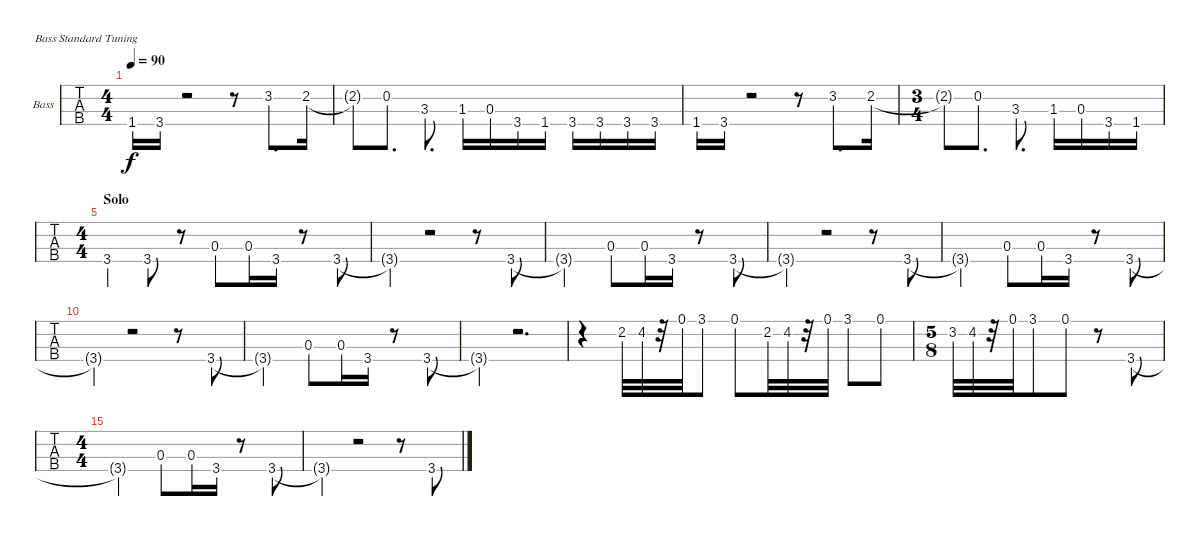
\bracketExtendMode nobrackets
\firstSystemTrackNameOrientation horizontal
\otherSystemsTrackNameOrientation horizontal
\defaultBarNumberDisplay FirstOfSystem
\track ("Bass" "Bass") {instrument fretlessbass}
\staff {tabs}
\tuning (G2 D2 A1 E1)
\ts (4 4)
\tempo 90
\clef f4
\ks c
1.4.16{dy f} 3.4.16 r.2 r.8 3.2.8{d} 2.2.16 |
2.2{t}.8 0.2.8{d} 3.3.8{d} 1.3.16 0.3.16 3.4.16 1.4.16 3.4.16 3.4.16 3.4.16 3.4.16 |
1.4.16 3.4.16 r.2 r.8 3.2.8{d} 2.2.16 |
\ts (3 4)
2.2{t}.8 0.2.8{d} 3.3.8{d} 1.3.16 0.3.16 3.4.16 1.4.16 |
\ts (4 4)
\section ("" "Solo")
3.4.4 3.4.8 r.8 0.3.8 0.3.16 3.4.16 r.8 3.4.8 |
3.4{t}.4 r.2 r.8 3.4.8 |
3.4{t}.2 0.3.8 0.3.16 3.4.16 r.8 3.4.8 |
3.4{t}.4 r.2 r.8 3.4.8 |
3.4{t}.2 0.3.8 0.3.16 3.4.16 r.8 3.4.8 |
3.4{t}.4 r.2 r.8 3.4.8 |
3.4{t}.2 0.3.8 0.3.16 3.4.16 r.8 3.4.8 |
3.4{t}.4 r.2{d} |
r.4 2.2.32 4.2.32 r.32 0.1.32 3.1.8 0.1.8 2.2.32 4.2.32 r.32 0.1.32 3.1.8 0.1.8 |
\ts (5 8)
3.2.32 4.2.32 r.32 0.1.32 3.1.8 0.1.8 r.8 3.4.8 |
\ts (4 4)
3.4{t}.2 0.3.8 0.3.16 3.4.16 r.8 3.4.8 |
3.4{t}.4 r.2 r.8 3.4.8
